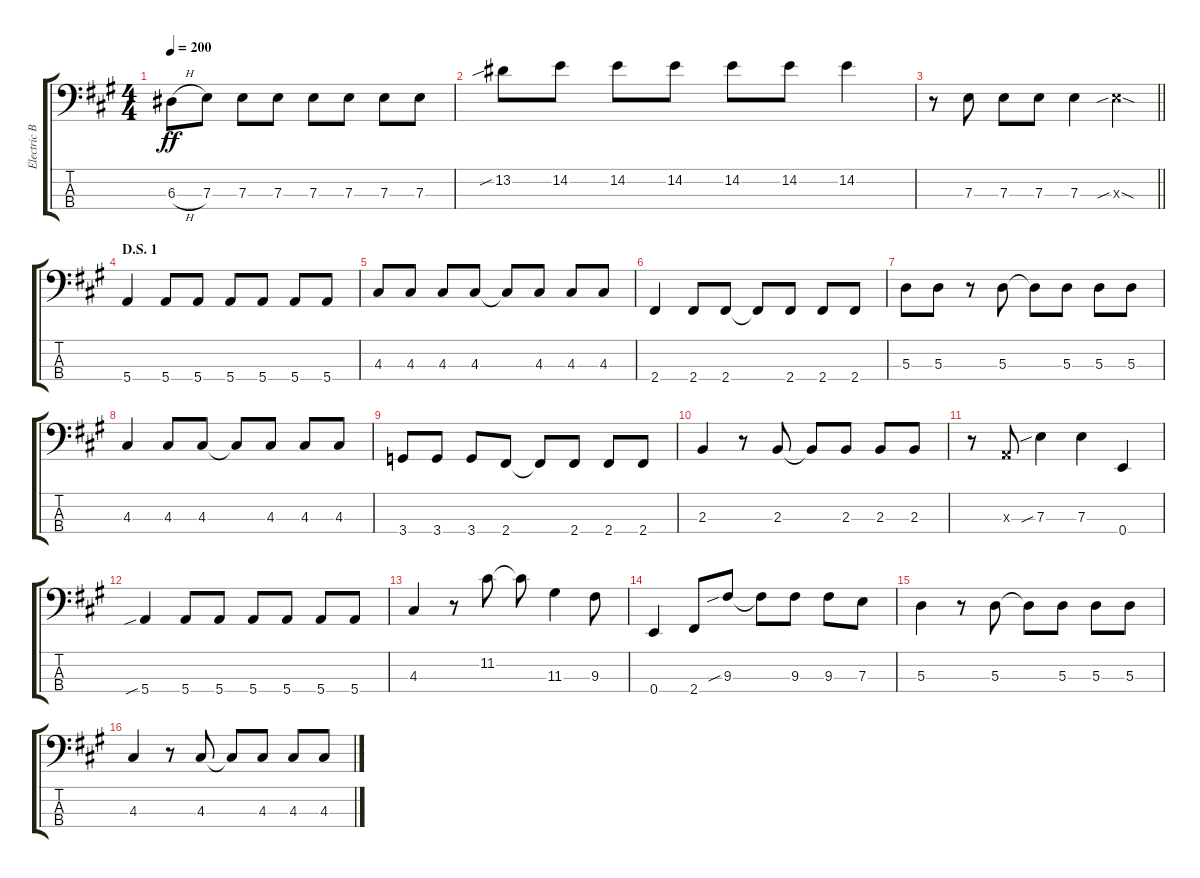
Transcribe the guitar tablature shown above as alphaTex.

\track ("Electric Bass" "Electric B") {instrument electricbassfinger}
\staff {score tabs}
\tuning (G2 D2 A1 E1) {hide}
\ts (4 4)
\tempo 200
\clef f4
\ks a
6.3{h}.8{dy ff} 7.3.8 7.3.8 7.3.8 7.3.8 7.3.8 7.3.8 7.3.8 |
13.2{sib}.8 14.2.8 14.2.8 14.2.8 14.2.8 14.2.8 14.2.4 |
\barLineRight lightlight
r.8 7.3.8 7.3.8 7.3.8 7.3.4 7.3{sib sod x}.4 |
\section ("" "D.S. 1")
5.4.4 5.4.8 5.4.8 5.4.8 5.4.8 5.4.8 5.4.8 |
4.3.8 4.3.8 4.3.8 4.3.8 4.3{t}.8 4.3.8 4.3.8 4.3.8 |
2.4.4 2.4.8 2.4.8 2.4{t}.8 2.4.8 2.4.8 2.4.8 |
5.3.8 5.3.8 r.8 5.3.8 5.3{t}.8 5.3.8 5.3.8 5.3.8 |
4.3.4 4.3.8 4.3.8 4.3{t}.8 4.3.8 4.3.8 4.3.8 |
3.4.8 3.4.8 3.4.8 2.4.8 2.4{t}.8 2.4.8 2.4.8 2.4.8 |
2.3.4 r.8 2.3.8 2.3{t}.8 2.3.8 2.3.8 2.3.8 |
r.8 0.3{x}.8 7.3{sib}.4 7.3.4 0.4.4 |
5.4{sib}.4 5.4.8 5.4.8 5.4.8 5.4.8 5.4.8 5.4.8 |
4.3.4 r.8 11.2.8 11.2{t}.8 11.3.4 9.3.8 |
0.4.4 2.4.8 9.3{sib}.8 9.3{t}.8 9.3.8 9.3.8 7.3.8 |
5.3.4 r.8 5.3.8 5.3{t}.8 5.3.8 5.3.8 5.3.8 |
4.3.4 r.8 4.3.8 4.3{t}.8 4.3.8 4.3.8 4.3.8
